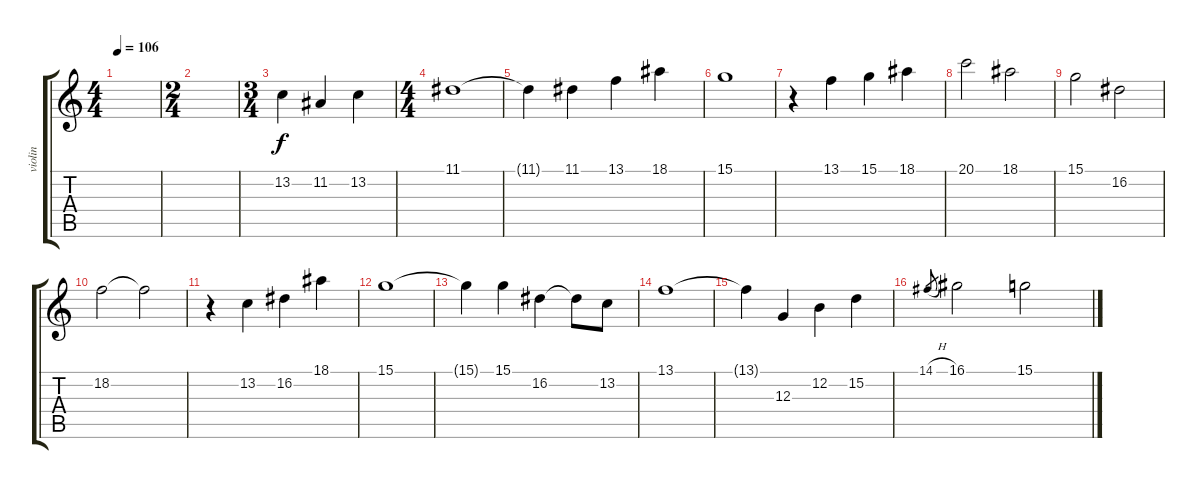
\track ("violin" "violin") {instrument violin}
\staff {score tabs}
\tuning (E4 B3 G3 D3 A2 E2) {hide}
\ts (4 4)
\tempo 106
\clef g2
\ks c
|
\ts (2 4)
|
\ts (3 4)
13.2.4 11.2.4 13.2.4 |
\ts (4 4)
11.1.1 |
11.1{t}.4 11.1.4 13.1.4 18.1.4 |
15.1.1 |
r.4 13.1.4 15.1.4 18.1.4 |
20.1.2 18.1.2 |
15.1.2 16.2.2 |
18.2.2 18.2{t}.2 |
r.4 13.2.4 16.2.4 18.1.4 |
15.1.1 |
15.1{t}.4 15.1.4 16.2.4 16.2{t}.8 13.2.8 |
13.1.1 |
13.1{t}.4 12.3.4 12.2.4 15.2.4 |
14.1{h}.8{gr} 16.1.2 15.1.2
